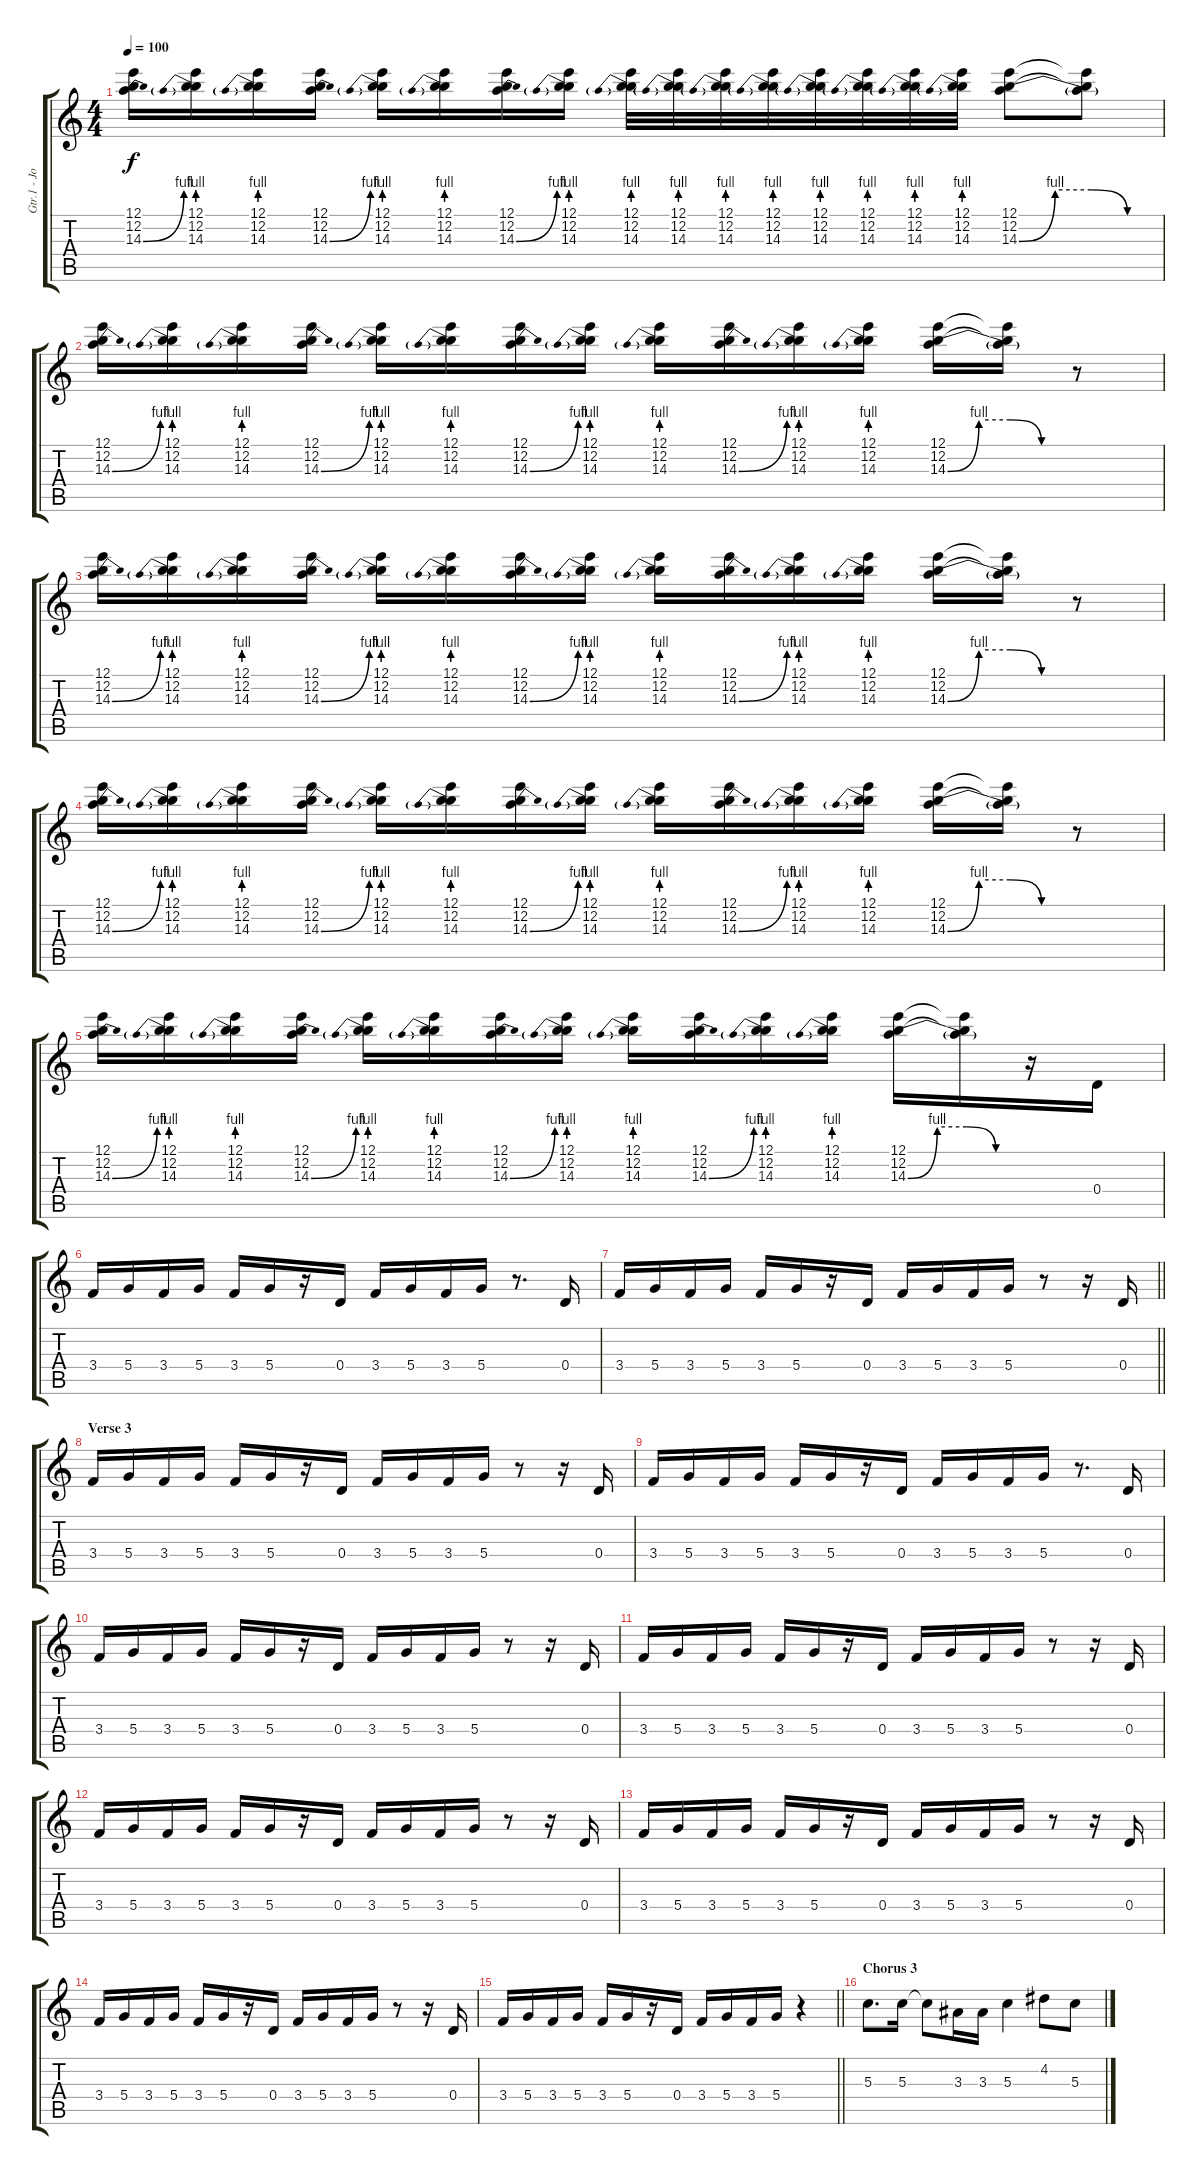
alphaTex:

\track ("Gtr.1 - John" "Gtr.1 - Jo") {instrument overdrivenguitar}
\staff {score tabs}
\tuning (E4 B3 G3 D3 A2 E2) {hide}
\ts (4 4)
\tempo 100
\clef g2
\ks c
(12.1 12.2 14.3{be (bend 0 0 60 4)}).16{dy f} (12.1 12.2 14.3{be (prebend 0 4 60 4)}).16 (12.1 12.2 14.3{be (prebend 0 4 60 4)}).16 (12.1 12.2 14.3{be (bend 0 0 60 4)}).16 (12.1 12.2 14.3{be (prebend 0 4 60 4)}).16 (12.1 12.2 14.3{be (prebend 0 4 60 4)}).16 (12.1 12.2 14.3{be (bend 0 0 60 4)}).16 (12.1 12.2 14.3{be (prebend 0 4 60 4)}).16 (12.1 12.2 14.3{be (prebend 0 4 60 4)}).32 (12.1 12.2 14.3{be (prebend 0 4 60 4)}).32 (12.1 12.2 14.3{be (prebend 0 4 60 4)}).32 (12.1 12.2 14.3{be (prebend 0 4 60 4)}).32 (12.1 12.2 14.3{be (prebend 0 4 60 4)}).32 (12.1 12.2 14.3{be (prebend 0 4 60 4)}).32 (12.1 12.2 14.3{be (prebend 0 4 60 4)}).32 (12.1 12.2 14.3{be (prebend 0 4 60 4)}).32 (12.1 12.2 14.3{be (custom 0 0 15 4 30 4 45 0 60 0)}).8 (12.1{t} 12.2{t} 14.3{t}).8 |
(12.1 12.2 14.3{be (bend 0 0 60 4)}).16 (12.1 12.2 14.3{be (prebend 0 4 60 4)}).16 (12.1 12.2 14.3{be (prebend 0 4 60 4)}).16 (12.1 12.2 14.3{be (bend 0 0 60 4)}).16 (12.1 12.2 14.3{be (prebend 0 4 60 4)}).16 (12.1 12.2 14.3{be (prebend 0 4 60 4)}).16 (12.1 12.2 14.3{be (bend 0 0 60 4)}).16 (12.1 12.2 14.3{be (prebend 0 4 60 4)}).16 (12.1 12.2 14.3{be (prebend 0 4 60 4)}).16 (12.1 12.2 14.3{be (bend 0 0 60 4)}).16 (12.1 12.2 14.3{be (prebend 0 4 60 4)}).16 (12.1 12.2 14.3{be (prebend 0 4 60 4)}).16 (12.1 12.2 14.3{be (custom 0 0 15 4 30 4 45 0 60 0)}).16 (12.1{t} 12.2{t} 14.3{t}).16 r.8 |
(12.1 12.2 14.3{be (bend 0 0 60 4)}).16 (12.1 12.2 14.3{be (prebend 0 4 60 4)}).16 (12.1 12.2 14.3{be (prebend 0 4 60 4)}).16 (12.1 12.2 14.3{be (bend 0 0 60 4)}).16 (12.1 12.2 14.3{be (prebend 0 4 60 4)}).16 (12.1 12.2 14.3{be (prebend 0 4 60 4)}).16 (12.1 12.2 14.3{be (bend 0 0 60 4)}).16 (12.1 12.2 14.3{be (prebend 0 4 60 4)}).16 (12.1 12.2 14.3{be (prebend 0 4 60 4)}).16 (12.1 12.2 14.3{be (bend 0 0 60 4)}).16 (12.1 12.2 14.3{be (prebend 0 4 60 4)}).16 (12.1 12.2 14.3{be (prebend 0 4 60 4)}).16 (12.1 12.2 14.3{be (custom 0 0 15 4 30 4 45 0 60 0)}).16 (12.1{t} 12.2{t} 14.3{t}).16 r.8 |
(12.1 12.2 14.3{be (bend 0 0 60 4)}).16 (12.1 12.2 14.3{be (prebend 0 4 60 4)}).16 (12.1 12.2 14.3{be (prebend 0 4 60 4)}).16 (12.1 12.2 14.3{be (bend 0 0 60 4)}).16 (12.1 12.2 14.3{be (prebend 0 4 60 4)}).16 (12.1 12.2 14.3{be (prebend 0 4 60 4)}).16 (12.1 12.2 14.3{be (bend 0 0 60 4)}).16 (12.1 12.2 14.3{be (prebend 0 4 60 4)}).16 (12.1 12.2 14.3{be (prebend 0 4 60 4)}).16 (12.1 12.2 14.3{be (bend 0 0 60 4)}).16 (12.1 12.2 14.3{be (prebend 0 4 60 4)}).16 (12.1 12.2 14.3{be (prebend 0 4 60 4)}).16 (12.1 12.2 14.3{be (custom 0 0 15 4 30 4 45 0 60 0)}).16 (12.1{t} 12.2{t} 14.3{t}).16 r.8 |
(12.1 12.2 14.3{be (bend 0 0 60 4)}).16 (12.1 12.2 14.3{be (prebend 0 4 60 4)}).16 (12.1 12.2 14.3{be (prebend 0 4 60 4)}).16 (12.1 12.2 14.3{be (bend 0 0 60 4)}).16 (12.1 12.2 14.3{be (prebend 0 4 60 4)}).16 (12.1 12.2 14.3{be (prebend 0 4 60 4)}).16 (12.1 12.2 14.3{be (bend 0 0 60 4)}).16 (12.1 12.2 14.3{be (prebend 0 4 60 4)}).16 (12.1 12.2 14.3{be (prebend 0 4 60 4)}).16 (12.1 12.2 14.3{be (bend 0 0 60 4)}).16 (12.1 12.2 14.3{be (prebend 0 4 60 4)}).16 (12.1 12.2 14.3{be (prebend 0 4 60 4)}).16 (12.1 12.2 14.3{be (custom 0 0 15 4 30 4 45 0 60 0)}).16 (12.1{t} 12.2{t} 14.3{t}).16 r.16 0.4.16{instrument electricguitarclean} |
3.4.16 5.4.16 3.4.16 5.4.16 3.4.16 5.4.16 r.16 0.4.16 3.4.16 5.4.16 3.4.16 5.4.16 r.8{d} 0.4.16 |
\barLineRight lightlight
3.4.16 5.4.16 3.4.16 5.4.16 3.4.16 5.4.16 r.16 0.4.16 3.4.16 5.4.16 3.4.16 5.4.16 r.8 r.16 0.4.16 |
\section ("" "Verse 3")
3.4.16 5.4.16 3.4.16 5.4.16 3.4.16 5.4.16 r.16 0.4.16 3.4.16 5.4.16 3.4.16 5.4.16 r.8 r.16 0.4.16 |
3.4.16 5.4.16 3.4.16 5.4.16 3.4.16 5.4.16 r.16 0.4.16 3.4.16 5.4.16 3.4.16 5.4.16 r.8{d} 0.4.16 |
3.4.16 5.4.16 3.4.16 5.4.16 3.4.16 5.4.16 r.16 0.4.16 3.4.16 5.4.16 3.4.16 5.4.16 r.8 r.16 0.4.16 |
3.4.16 5.4.16 3.4.16 5.4.16 3.4.16 5.4.16 r.16 0.4.16 3.4.16 5.4.16 3.4.16 5.4.16 r.8 r.16 0.4.16 |
3.4.16 5.4.16 3.4.16 5.4.16 3.4.16 5.4.16 r.16 0.4.16 3.4.16 5.4.16 3.4.16 5.4.16 r.8 r.16 0.4.16 |
3.4.16 5.4.16 3.4.16 5.4.16 3.4.16 5.4.16 r.16 0.4.16 3.4.16 5.4.16 3.4.16 5.4.16 r.8 r.16 0.4.16 |
3.4.16 5.4.16 3.4.16 5.4.16 3.4.16 5.4.16 r.16 0.4.16 3.4.16 5.4.16 3.4.16 5.4.16 r.8 r.16 0.4.16 |
\barLineRight lightlight
3.4.16 5.4.16 3.4.16 5.4.16 3.4.16 5.4.16 r.16 0.4.16 3.4.16 5.4.16 3.4.16 5.4.16 r.4 |
\section ("" "Chorus 3")
5.3.8{d} 5.3.16 5.3{t}.8 3.3.16 3.3.16 5.3.4 4.2.8 5.3.8
